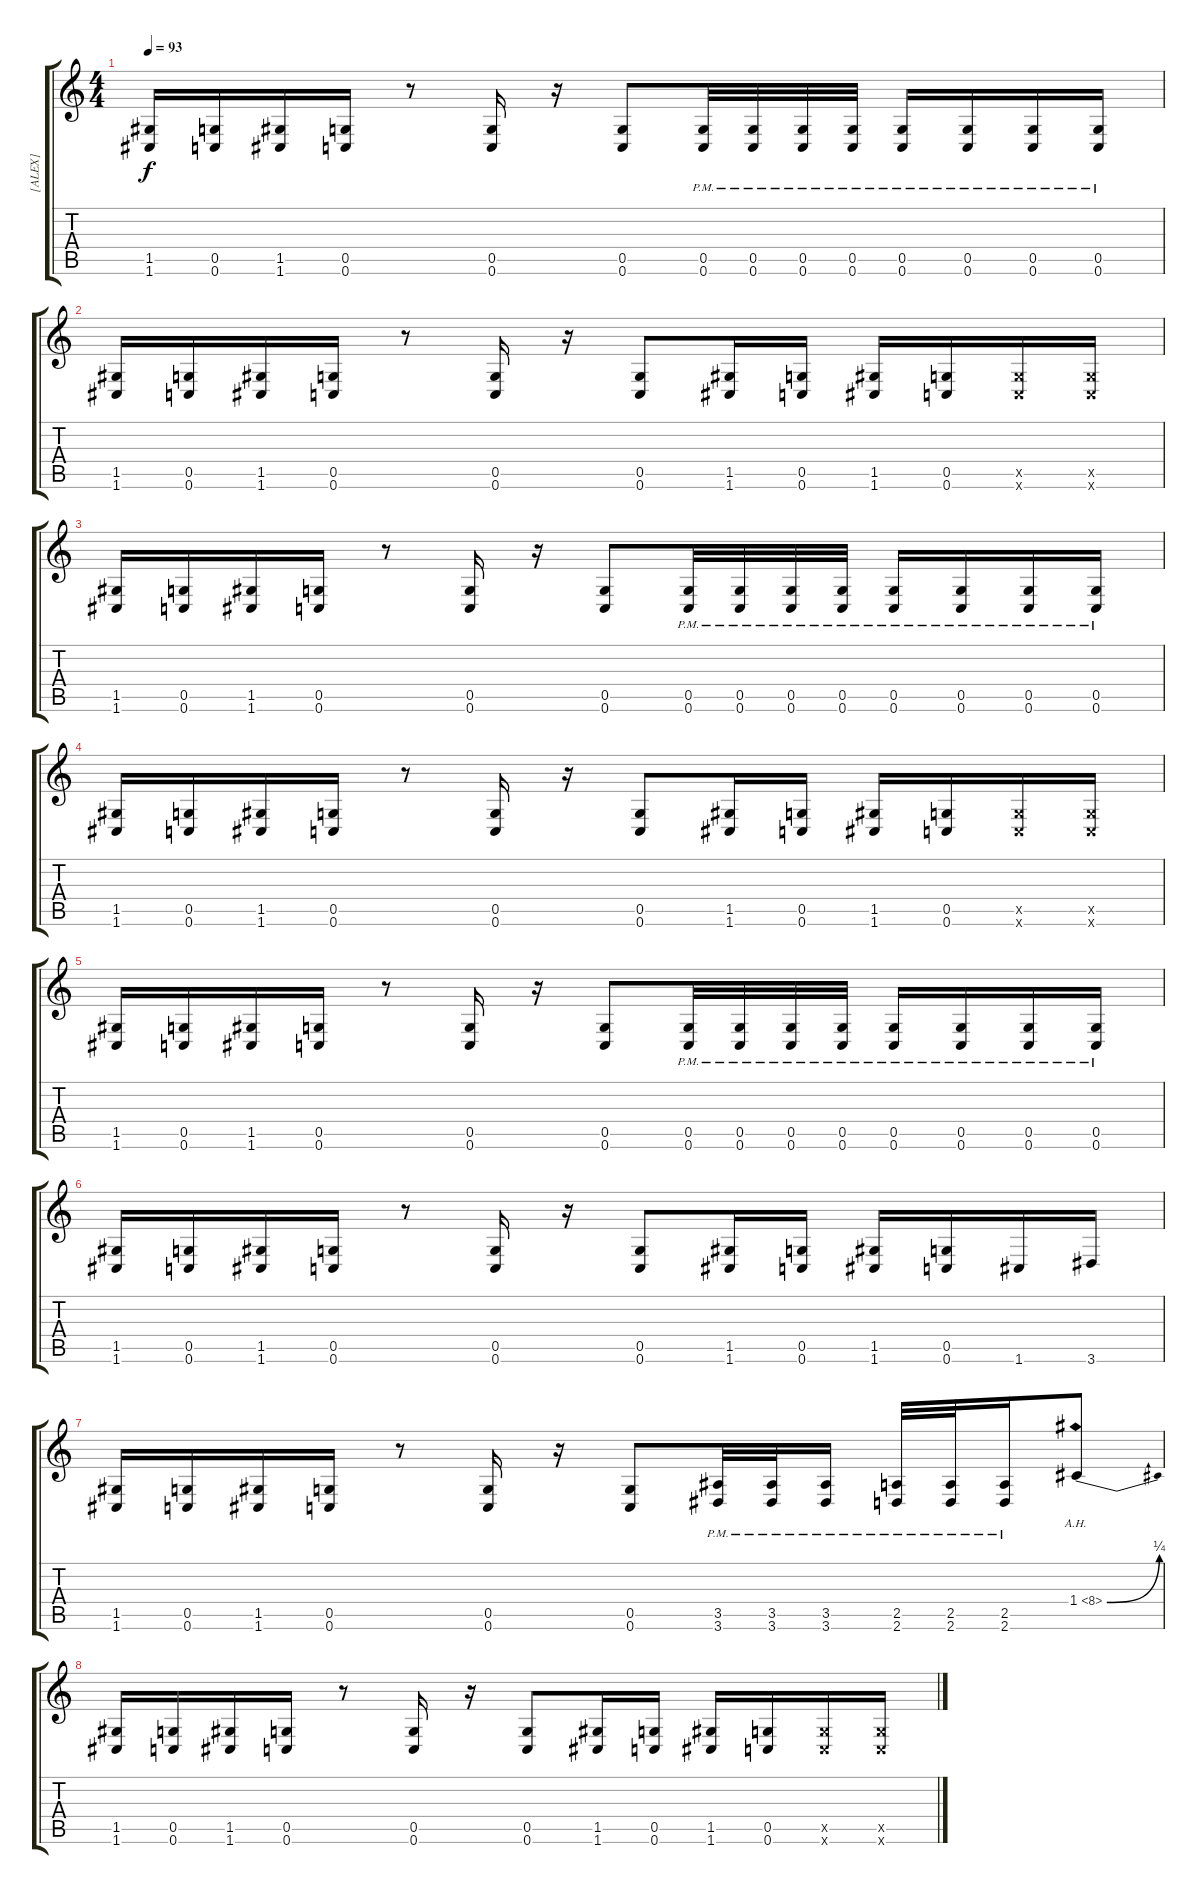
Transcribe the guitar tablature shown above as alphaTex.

\track ("[ALEX]" "[ALEX]") {instrument distortionguitar}
\staff {score tabs}
\tuning (D4 A3 F3 C3 G2 C2) {hide}
\ts (4 4)
\tempo 93
\clef g2
\ks c
(1.5 1.6).16{dy f} (0.5 0.6).16 (1.5 1.6).16 (0.5 0.6).16 r.8 (0.5 0.6).16 r.16 (0.5 0.6).8 (0.5{pm} 0.6).32 (0.5{pm} 0.6).32 (0.5{pm} 0.6).32 (0.5{pm} 0.6).32 (0.5{pm} 0.6).16 (0.5{pm} 0.6).16 (0.5{pm} 0.6).16 (0.5{pm} 0.6).16 |
(1.5 1.6).16 (0.5 0.6).16 (1.5 1.6).16 (0.5 0.6).16 r.8 (0.5 0.6).16 r.16 (0.5 0.6).8 (1.5 1.6).16 (0.5 0.6).16 (1.5 1.6).16 (0.5 0.6).16 (0.5{x} 0.6{x}).16 (0.5{x} 0.6{x}).16 |
(1.5 1.6).16 (0.5 0.6).16 (1.5 1.6).16 (0.5 0.6).16 r.8 (0.5 0.6).16 r.16 (0.5 0.6).8 (0.5{pm} 0.6).32 (0.5{pm} 0.6).32 (0.5{pm} 0.6).32 (0.5{pm} 0.6).32 (0.5{pm} 0.6).16 (0.5{pm} 0.6).16 (0.5{pm} 0.6).16 (0.5{pm} 0.6).16 |
(1.5 1.6).16 (0.5 0.6).16 (1.5 1.6).16 (0.5 0.6).16 r.8 (0.5 0.6).16 r.16 (0.5 0.6).8 (1.5 1.6).16 (0.5 0.6).16 (1.5 1.6).16 (0.5 0.6).16 (0.5{x} 0.6{x}).16 (0.5{x} 0.6{x}).16 |
(1.5 1.6).16 (0.5 0.6).16 (1.5 1.6).16 (0.5 0.6).16 r.8 (0.5 0.6).16 r.16 (0.5 0.6).8 (0.5{pm} 0.6).32 (0.5{pm} 0.6).32 (0.5{pm} 0.6).32 (0.5{pm} 0.6).32 (0.5{pm} 0.6).16 (0.5{pm} 0.6).16 (0.5{pm} 0.6).16 (0.5{pm} 0.6).16 |
(1.5 1.6).16 (0.5 0.6).16 (1.5 1.6).16 (0.5 0.6).16 r.8 (0.5 0.6).16 r.16 (0.5 0.6).8 (1.5 1.6).16 (0.5 0.6).16 (1.5 1.6).16 (0.5 0.6).16 1.6.16 3.6.16 |
(1.5 1.6).16 (0.5 0.6).16 (1.5 1.6).16 (0.5 0.6).16 r.8 (0.5 0.6).16 r.16 (0.5 0.6).8 (3.5{pm} 3.6).32 (3.5{pm} 3.6).32 (3.5{pm} 3.6).16 (2.5{pm} 2.6).32 (2.5{pm} 2.6).32 (2.5{pm} 2.6).16 1.4{be (bend 0 0 60 1) ah 7}.8 |
(1.5 1.6).16 (0.5 0.6).16 (1.5 1.6).16 (0.5 0.6).16 r.8 (0.5 0.6).16 r.16 (0.5 0.6).8 (1.5 1.6).16 (0.5 0.6).16 (1.5 1.6).16 (0.5 0.6).16 (0.5{x} 0.6{x}).16 (0.5{x} 0.6{x}).16
